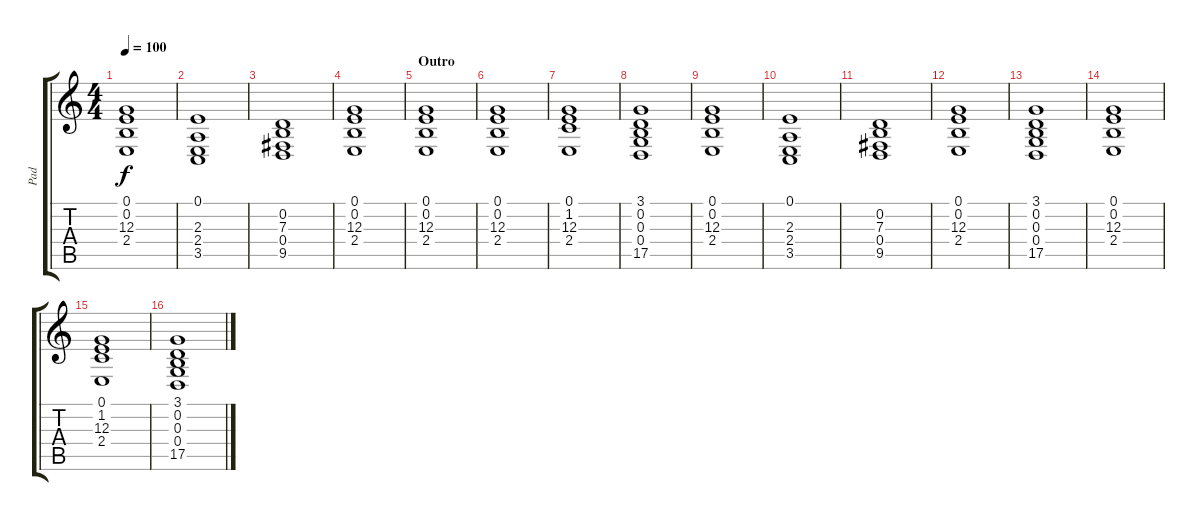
\track ("Pad" "Pad") {instrument stringensemble2}
\staff {score tabs}
\tuning (E4 B3 G3 D3 A2 E2) {hide}
\ts (4 4)
\tempo 100
\clef g2
\ks c
(0.1 0.2 12.3 2.4).1{dy f} |
(0.1 2.3 2.4 3.5).1 |
(0.2 7.3 0.4 9.5).1 |
(0.1 0.2 12.3 2.4).1 |
\section ("" "Outro")
(0.1 0.2 12.3 2.4).1 |
(0.1 0.2 12.3 2.4).1 |
(0.1 1.2 12.3 2.4).1 |
(3.1 0.2 0.3 0.4 17.5).1 |
(0.1 0.2 12.3 2.4).1 |
(0.1 2.3 2.4 3.5).1 |
(0.2 7.3 0.4 9.5).1 |
(0.1 0.2 12.3 2.4).1 |
(3.1 0.2 0.3 0.4 17.5).1{volume 10} |
(0.1 0.2 12.3 2.4).1 |
(0.1 1.2 12.3 2.4).1 |
(3.1 0.2 0.3 0.4 17.5).1
